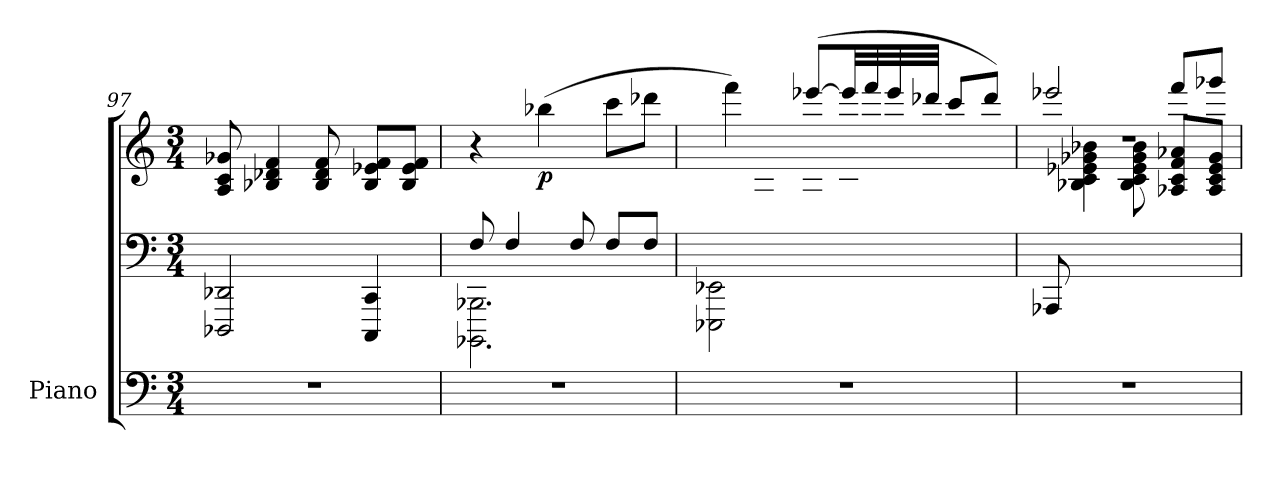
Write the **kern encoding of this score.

**kern	**kern	**kern	**dynam
*part1	*part1	*part1	*part1
*staff3	*staff2	*staff1	*staff1/2/3
*I"Piano	*	*	*
*I'Pno.	*	*	*
*clefF4	*clefF4	*clefG2	*
*k[]	*k[]	*k[]	*
*M3/4	*M3/4	*M3/4	*
=97	=97	=97	=97
*	*^	*	*
2.r	2.ryy	2DDD-X/ 2DD-X/	8A/ 8c/ 8g-X/	.
.	.	.	4B-X/ 4d-X/ 4f/	.
.	.	.	8B-/ 8d-/ 8f/	.
.	.	4CCC/ 4CC/	8B-/ 8e-X/ 8f/L	.
.	.	.	8B-/ 8e-/ 8f/J	.
=98	=98	=98	=98	=98
2.r	8F/	2.BBBB-X\ 2.BBB-X\	4r	.
.	4F/	.	.	.
!	!	!	!	!LO:DY:b
.	.	.	(4bb-X\	p
.	8F/	.	.	.
.	8F/L	.	8ccc\L	.
.	8F/J	.	8ddd-X\J	.
!!LO:LB:g=z
=99	=99	=99	=99	=99
*	*	*	*^	*
2.r	8EEE-X\yy 8EE-X\yyL	2EEE-\ 2EE-\	4fff\)	8ryy	.
.	2ryy	.	.	8G-X\ 8B-X\ 8d\ 8f\	.
.	.	.	(>[8eee-X/L	8G-\ 8B-\ 8e-X\ 8g-X\	.
.	.	.	32eee-/LL]	8B-\ 8e-\ 8g-\ 8b-X\	.
.	.	.	32fff/	.	.
.	.	.	32eee-/	.	.
.	.	.	32ddd-X/JJJ	.	.
.	.	4ryy	8ccc/L	8g-\ 8b-\ 8ff\	.
.	8ryy	.	8ddd-/J)	8g-\ 8b-\ 8ee-X\J	.
*	*v	*v	*	*	*
=100	=100	=100	=100	=100
*	*	*	*^	*
2.r	8AAA-X/	2eee-X/	2.r	8ryy	.
.	2ryy	.	.	4B-X\ 4c\ 4e-X\ 4g-X\ 4b-X\	.
.	.	.	.	8B-\ 8c\ 8e-\ 8g-\ 8b-\	.
.	.	8fff/L	.	8A-X/ 8c/ 8f/ 8a-X/L	.
.	8ryy	8ggg-X/J	.	8A-/ 8c/ 8e-/ 8g-/J	.
*	*	*v	*v	*v	*
=	=	=	=
*-	*-	*-	*-
